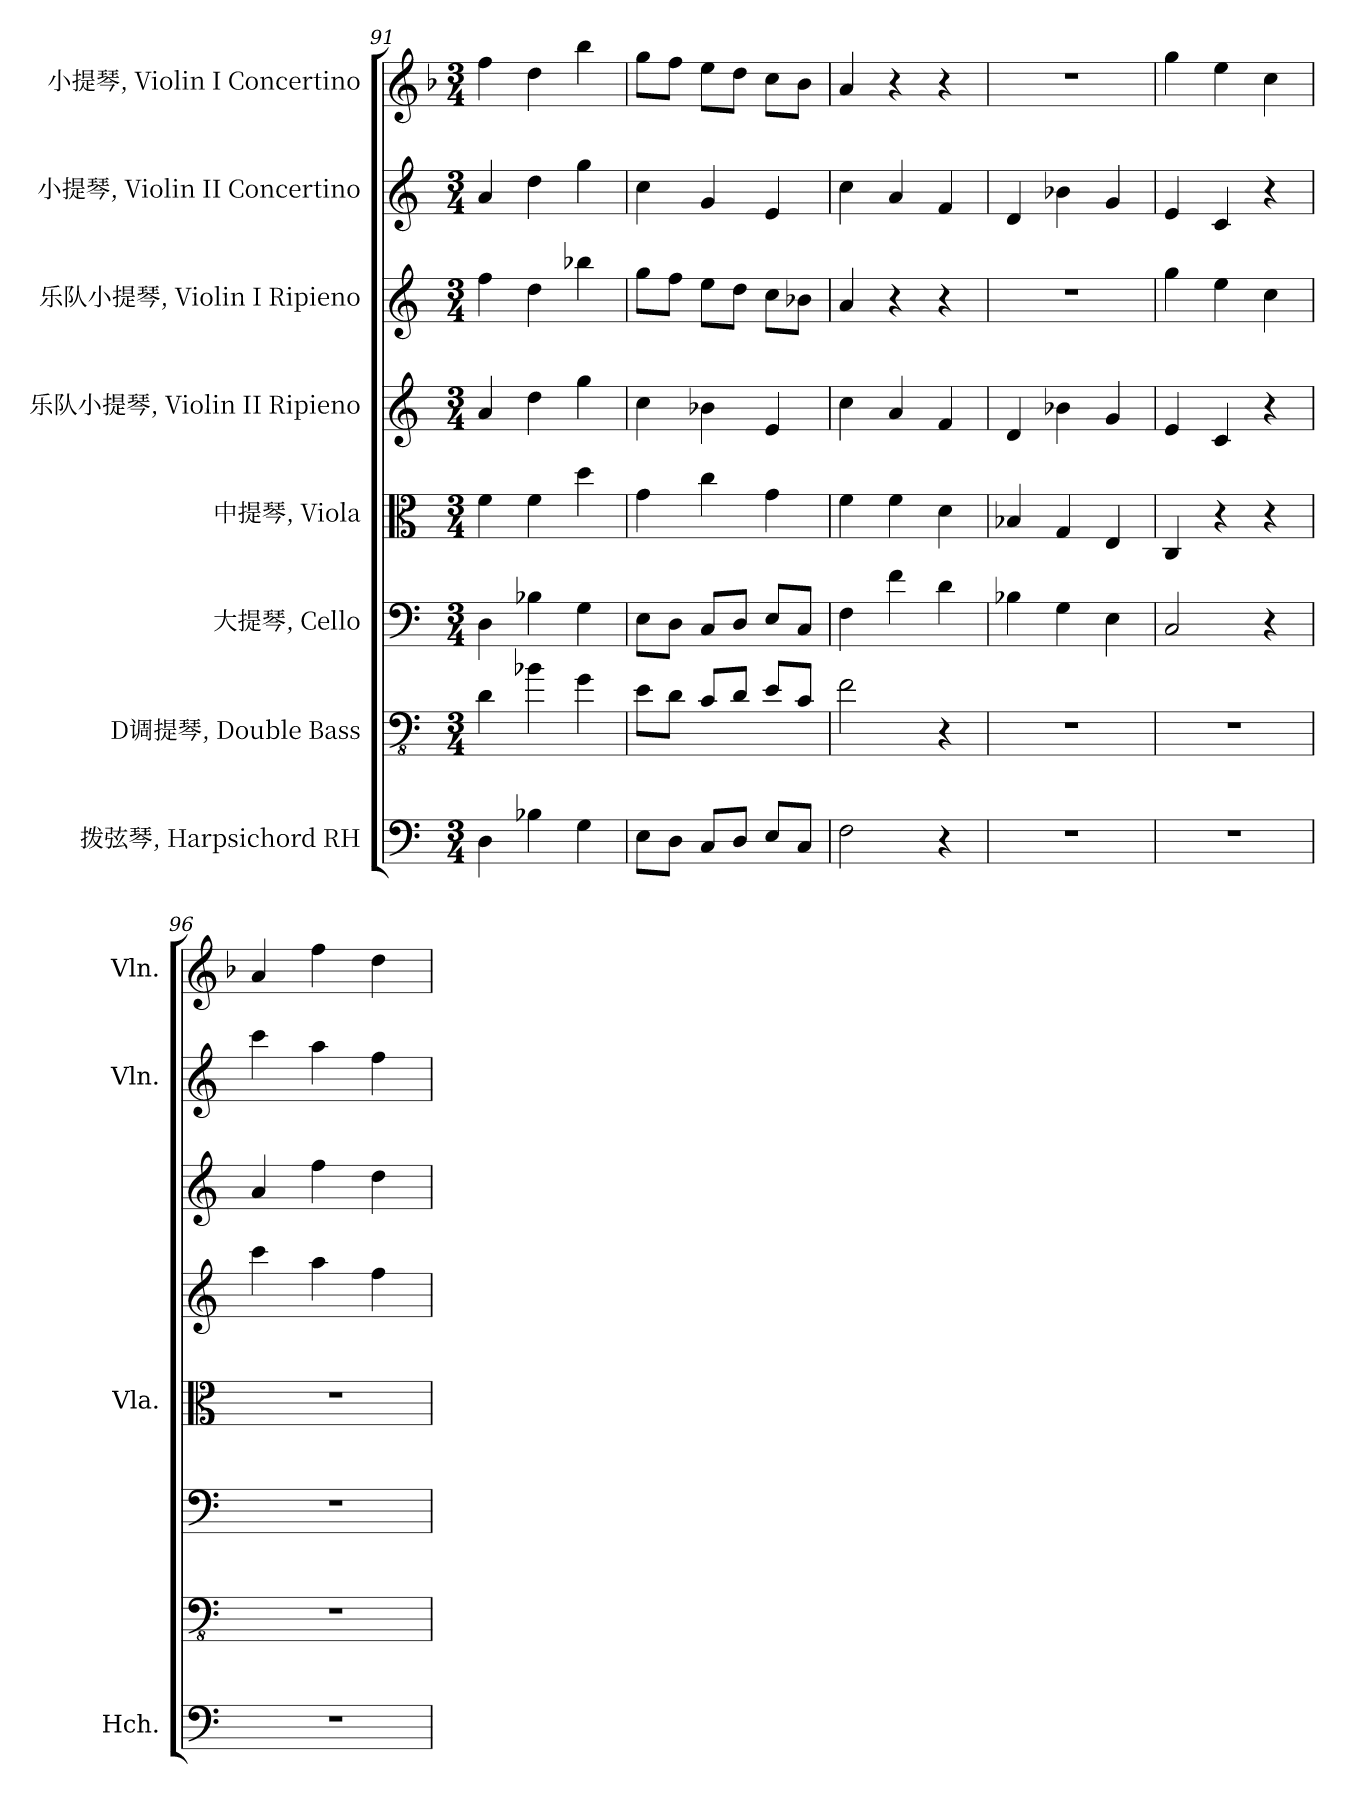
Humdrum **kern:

**kern	**kern	**kern	**kern	**kern	**kern	**kern	**kern
*part8	*part7	*part6	*part5	*part4	*part3	*part2	*part1
*staff8	*staff7	*staff6	*staff5	*staff4	*staff3	*staff2	*staff1
*I"拨弦琴, Harpsichord RH	*I"D调提琴, Double Bass	*I"大提琴, Cello	*I"中提琴, Viola	*I"乐队小提琴, Violin II Ripieno	*I"乐队小提琴, Violin I Ripieno	*I"小提琴, Violin II Concertino	*I"小提琴, Violin I Concertino
*I'Hch.	*	*	*I'Vla.	*	*	*I'Vln.	*I'Vln.
*clefF4	*clefFv4	*clefF4	*clefC3	*clefG2	*clefG2	*clefG2	*clefG2
*	*ITrd7c12	*	*	*	*	*	*
*k[]	*k[]	*k[]	*k[]	*k[]	*k[]	*k[]	*k[b-]
*M3/4	*M3/4	*M3/4	*M3/4	*M3/4	*M3/4	*M3/4	*M3/4
=91	=91	=91	=91	=91	=91	=91	=91
4D\	4DD\	4D\	4f\	4a/	4ff\	4a/	4ff\
4B-X\	4BB-X\	4B-X\	4f\	4dd\	4dd\	4dd\	4dd\
4G\	4GG\	4G\	4dd\	4gg\	4bb-X\	4gg\	4bb-\
!!LO:PB:g=z
=92	=92	=92	=92	=92	=92	=92	=92
8E\L	8EE\L	8E\L	4g\	4cc\	8gg\L	4cc\	8gg\L
8D\J	8DD\J	8D\J	.	.	8ff\J	.	8ff\J
8C/L	8CC/L	8C/L	4cc\	4b-X\	8ee\L	4g/	8ee\L
8D/J	8DD/J	8D/J	.	.	8dd\J	.	8dd\J
8E/L	8EE/L	8E/L	4g\	4e/	8cc\L	4e/	8cc\L
8C/J	8CC/J	8C/J	.	.	8b-X\J	.	8b-\J
=93	=93	=93	=93	=93	=93	=93	=93
2F\	2FF\	4F\	4f\	4cc\	4a/	4cc\	4a/
.	.	4f\	4f\	4a/	4r	4a/	4r
4r	4r	4d\	4d\	4f/	4r	4f/	4r
=94	=94	=94	=94	=94	=94	=94	=94
2.r	2.r	4B-X\	4B-X/	4d/	2.r	4d/	2.r
.	.	4G\	4G/	4b-X\	.	4b-X\	.
.	.	4E\	4E/	4g/	.	4g/	.
=95	=95	=95	=95	=95	=95	=95	=95
2.r	2.r	2C/	4C/	4e/	4gg\	4e/	4gg\
.	.	.	4r	4c/	4ee\	4c/	4ee\
.	.	4r	4r	4r	4cc\	4r	4cc\
=96	=96	=96	=96	=96	=96	=96	=96
2.r	2.r	2.r	2.r	4ccc\	4a/	4ccc\	4a/
.	.	.	.	4aa\	4ff\	4aa\	4ff\
.	.	.	.	4ff\	4dd\	4ff\	4dd\
=	=	=	=	=	=	=	=
*-	*-	*-	*-	*-	*-	*-	*-
